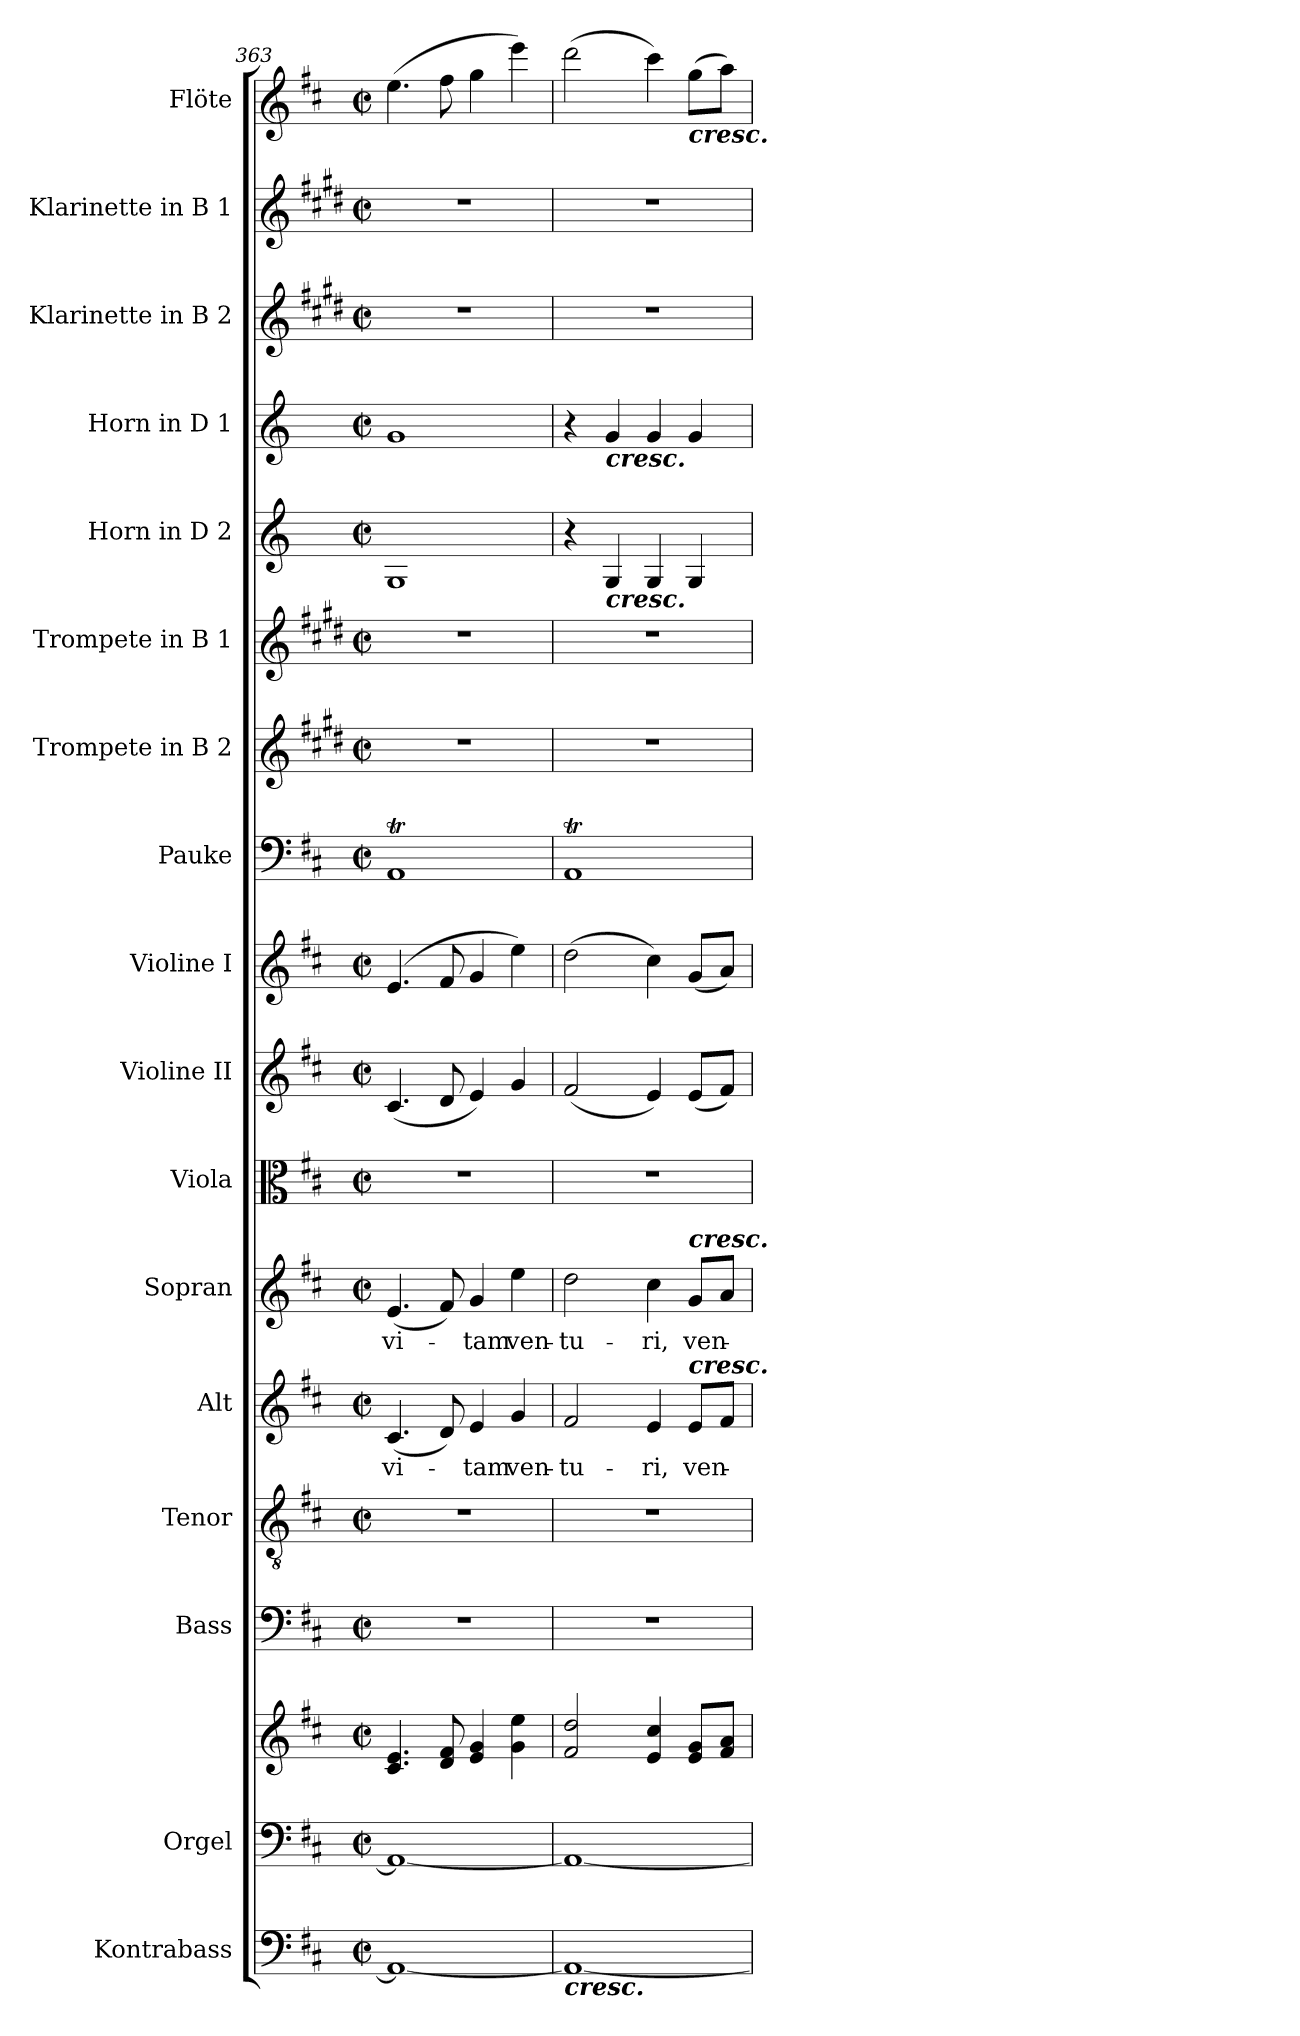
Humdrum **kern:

**kern	**kern	**kern	**kern	**kern	**kern	**text	**kern	**text	**kern	**kern	**kern	**kern	**kern	**kern	**kern	**kern	**kern	**kern	**kern
*part17	*part16	*part16	*part15	*part14	*part13	*part13	*part12	*part12	*part11	*part10	*part9	*part8	*part7	*part6	*part5	*part4	*part3	*part2	*part1
*staff18	*staff17	*staff16	*staff15	*staff14	*staff13	*staff13	*staff12	*staff12	*staff11	*staff10	*staff9	*staff8	*staff7	*staff6	*staff5	*staff4	*staff3	*staff2	*staff1
*I"Kontrabass	*I"Orgel	*	*I"Bass	*I"Tenor	*I"Alt	*	*I"Sopran	*	*I"Viola	*I"Violine II	*I"Violine I	*I"Pauke	*I"Trompete in B 2	*I"Trompete in B 1	*I"Horn in D 2	*I"Horn in D 1	*I"Klarinette in B 2	*I"Klarinette in B 1	*I"Flöte
*I'Kb.	*I'Org.	*	*I'B	*I'T	*I'A	*	*I'S	*	*I'Vla.	*I'Vl. II	*I'Vl. I	*I'Pk.	*I'Trp. 2	*I'Trp. 1	*I'Hrn. 2	*I'Hrn. 1	*I'Kl. 2	*I'Kl. 1	*I'Fl.
*clefF4	*clefF4	*clefG2	*clefF4	*clefGv2	*clefG2	*	*clefG2	*	*clefC3	*clefG2	*clefG2	*clefF4	*clefG2	*clefG2	*clefG2	*clefG2	*clefG2	*clefG2	*clefG2
*ITrd7c12	*	*	*	*	*	*	*	*	*	*	*	*	*ITrd1c2	*ITrd1c2	*ITrd-1c-2	*ITrd-1c-2	*ITrd1c2	*ITrd1c2	*
*k[f#c#]	*k[f#c#]	*k[f#c#]	*k[f#c#]	*k[f#c#]	*k[f#c#]	*	*k[f#c#]	*	*k[f#c#]	*k[f#c#]	*k[f#c#]	*k[f#c#]	*k[f#c#]	*k[f#c#]	*k[f#c#]	*k[f#c#]	*k[f#c#]	*k[f#c#]	*k[f#c#]
*D:	*D:	*D:	*D:	*D:	*D:	*	*D:	*	*D:	*D:	*D:	*D:	*D:	*D:	*D:	*D:	*D:	*D:	*D:
*M2/2	*M2/2	*M2/2	*M2/2	*M2/2	*M2/2	*	*M2/2	*	*M2/2	*M2/2	*M2/2	*M2/2	*M2/2	*M2/2	*M2/2	*M2/2	*M2/2	*M2/2	*M2/2
*met(c|)	*met(c|)	*met(c|)	*met(c|)	*met(c|)	*met(c|)	*	*met(c|)	*	*met(c|)	*met(c|)	*met(c|)	*met(c|)	*met(c|)	*met(c|)	*met(c|)	*met(c|)	*met(c|)	*met(c|)	*met(c|)
=363	=363	=363	=363	=363	=363	=363	=363	=363	=363	=363	=363	=363	=363	=363	=363	=363	=363	=363	=363
!	!	!	!	!	!	!LO:LY:b	!	!LO:LY:b	!	!	!	!	!	!	!	!	!	!	!
1AAA_	1AA_	4.c#/ 4.e/	1r	1r	(<4.c#/	vi-	(<4.e/	vi-	1r	(<4.c#/	(4.e/	1AAT	1r	1r	1A	1a	1r	1r	(>4.ee\
.	.	8d/ 8f#/	.	.	8d/)	.	8f#/)	.	.	8d/	8f#/	.	.	.	.	.	.	.	8ff#\
!	!	!	!	!	!	!LO:LY:b	!	!LO:LY:b	!	!	!	!	!	!	!	!	!	!	!
.	.	4e/ 4g/	.	.	4e/	-tam	4g/	-tam	.	4e/)	4g/	.	.	.	.	.	.	.	4gg\
!	!	!	!	!	!	!LO:LY:b	!	!LO:LY:b	!	!	!	!	!	!	!	!	!	!	!
.	.	4g\ 4ee\	.	.	4g/	ven-	4ee\	ven-	.	4g/	4ee\)	.	.	.	.	.	.	.	4eee\)
=364	=364	=364	=364	=364	=364	=364	=364	=364	=364	=364	=364	=364	=364	=364	=364	=364	=364	=364	=364
!LO:TX:b:Bi:t=cresc.	!	!	!	!	!	!	!	!	!	!	!	!	!	!	!	!	!	!	!
!	!	!	!	!	!	!LO:LY:b	!	!LO:LY:b	!	!	!	!	!	!	!	!	!	!	!
1AAA_	1AA_	2f#/ 2dd/	1r	1r	2f#/	-tu-	2dd\	-tu-	1r	(<2f#/	(>2dd\	1AAT	1r	1r	4r	4r	1r	1r	(>2ddd\
!	!	!	!	!	!	!	!	!	!	!	!	!	!	!	!	!LO:TX:b:Bi:t=cresc.	!	!	!
!	!	!	!	!	!	!	!	!	!	!	!	!	!	!	!LO:TX:b:Bi:t=cresc.	!	!	!	!
.	.	.	.	.	.	.	.	.	.	.	.	.	.	.	4A/	4a/	.	.	.
!	!	!	!	!	!	!LO:LY:b	!	!LO:LY:b	!	!	!	!	!	!	!	!	!	!	!
.	.	4e/ 4cc#/	.	.	4e/	-ri,	4cc#\	-ri,	.	4e/)	4cc#\)	.	.	.	4A/	4a/	.	.	4ccc#\)
!	!	!	!	!	!	!	!	!	!	!	!	!	!	!	!	!	!	!	!LO:TX:b:Bi:t=cresc.
!	!	!	!	!	!	!	!LO:TX:a:Bi:t=cresc.	!	!	!	!	!	!	!	!	!	!	!	!
!	!	!	!	!	!LO:TX:a:Bi:t=cresc.	!	!	!	!	!	!	!	!	!	!	!	!	!	!
!	!	!	!	!	!	!LO:LY:b	!	!LO:LY:b	!	!	!	!	!	!	!	!	!	!	!
.	.	8e/ 8g/L	.	.	8e/L	ven-	8g/L	ven-	.	(<8e/L	(<8g/L	.	.	.	4A/	4a/	.	.	(>8gg\L
.	.	8f#/ 8a/J	.	.	8f#/J	.	8a/J	.	.	8f#/J)	8a/J)	.	.	.	.	.	.	.	8aa\J)
=	=	=	=	=	=	=	=	=	=	=	=	=	=	=	=	=	=	=	=
*-	*-	*-	*-	*-	*-	*-	*-	*-	*-	*-	*-	*-	*-	*-	*-	*-	*-	*-	*-
